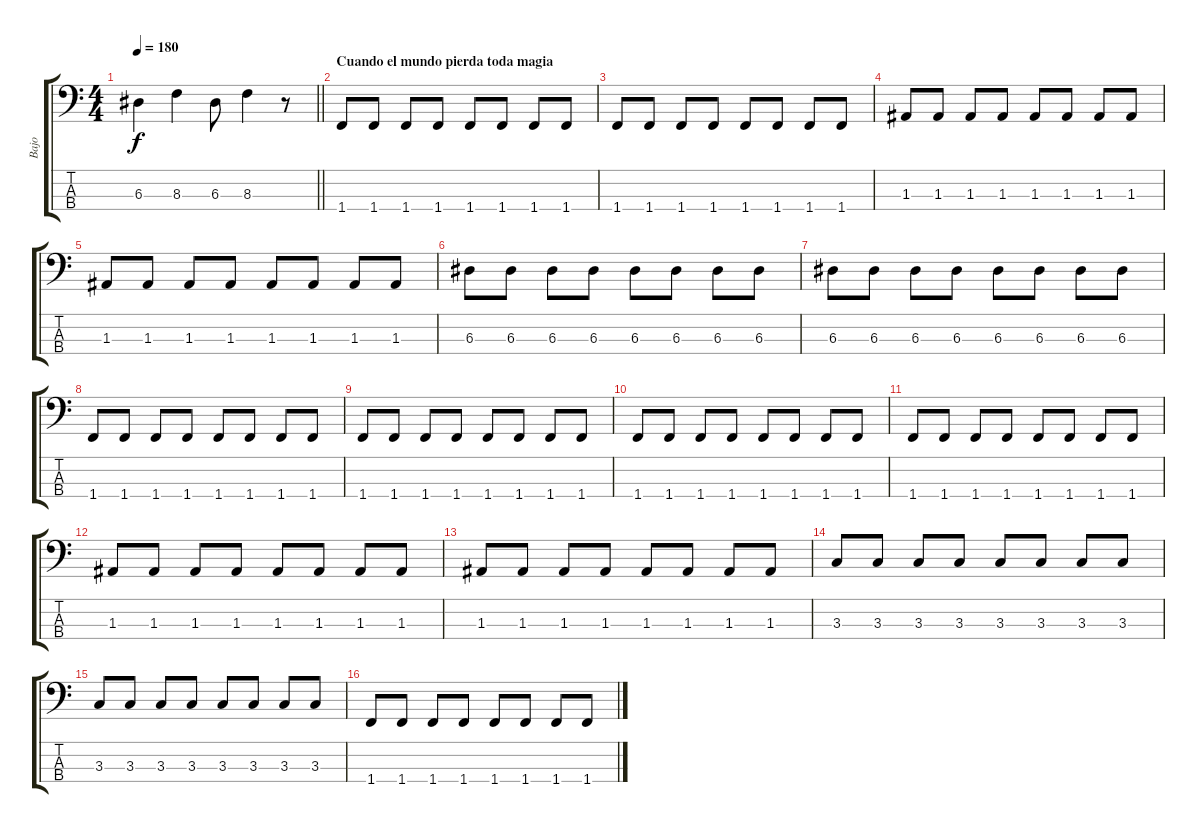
\track ("Bajo" "Bajo") {instrument electricbassfinger}
\staff {score tabs}
\tuning (G2 D2 A1 E1) {hide}
\ts (4 4)
\tempo 180
\clef f4
\barLineRight lightlight
\ks c
6.3.4{dy f} 8.3.4 6.3.8 8.3.4 r.8 |
\section ("" "Cuando el mundo pierda toda magia")
1.4.8 1.4.8 1.4.8 1.4.8 1.4.8 1.4.8 1.4.8 1.4.8 |
1.4.8 1.4.8 1.4.8 1.4.8 1.4.8 1.4.8 1.4.8 1.4.8 |
1.3.8 1.3.8 1.3.8 1.3.8 1.3.8 1.3.8 1.3.8 1.3.8 |
1.3.8 1.3.8 1.3.8 1.3.8 1.3.8 1.3.8 1.3.8 1.3.8 |
6.3.8 6.3.8 6.3.8 6.3.8 6.3.8 6.3.8 6.3.8 6.3.8 |
6.3.8 6.3.8 6.3.8 6.3.8 6.3.8 6.3.8 6.3.8 6.3.8 |
1.4.8 1.4.8 1.4.8 1.4.8 1.4.8 1.4.8 1.4.8 1.4.8 |
1.4.8 1.4.8 1.4.8 1.4.8 1.4.8 1.4.8 1.4.8 1.4.8 |
1.4.8 1.4.8 1.4.8 1.4.8 1.4.8 1.4.8 1.4.8 1.4.8 |
1.4.8 1.4.8 1.4.8 1.4.8 1.4.8 1.4.8 1.4.8 1.4.8 |
1.3.8 1.3.8 1.3.8 1.3.8 1.3.8 1.3.8 1.3.8 1.3.8 |
1.3.8 1.3.8 1.3.8 1.3.8 1.3.8 1.3.8 1.3.8 1.3.8 |
3.3.8 3.3.8 3.3.8 3.3.8 3.3.8 3.3.8 3.3.8 3.3.8 |
3.3.8 3.3.8 3.3.8 3.3.8 3.3.8 3.3.8 3.3.8 3.3.8 |
1.4.8 1.4.8 1.4.8 1.4.8 1.4.8 1.4.8 1.4.8 1.4.8
